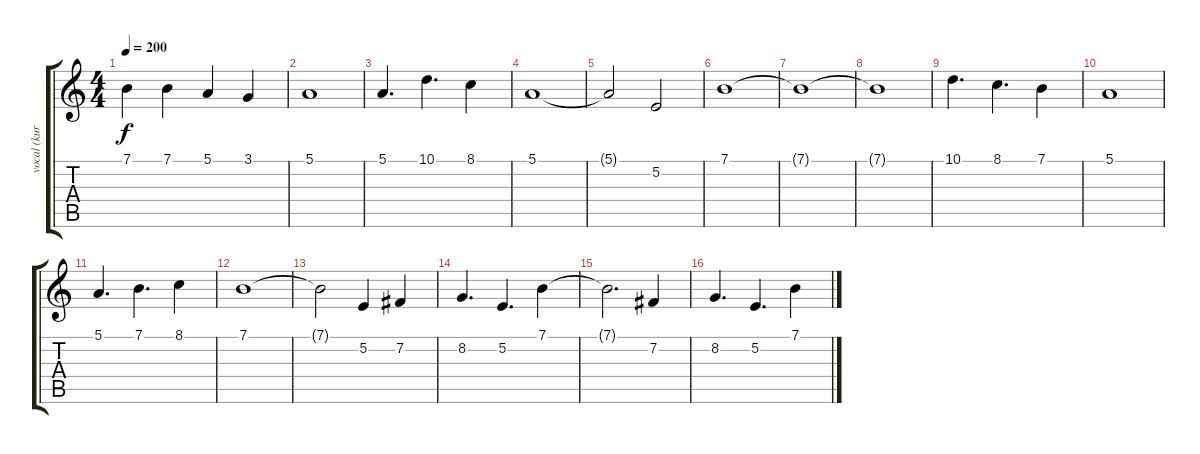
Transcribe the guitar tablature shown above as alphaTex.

\track ("vocal (kuroneko)" "vocal (kur") {instrument flute}
\staff {score tabs}
\tuning (E4 B3 G3 D3 A2 E2) {hide}
\ts (4 4)
\tempo 200
\clef g2
\ks c
7.1{t}.4{dy f} 7.1.4 5.1.4 3.1.4 |
5.1.1 |
5.1.4{d} 10.1.4{d} 8.1.4 |
5.1.1 |
5.1{t}.2 5.2.2 |
7.1.1 |
7.1{t}.1 |
7.1{t}.1 |
10.1.4{d} 8.1.4{d} 7.1.4 |
5.1.1 |
5.1.4{d} 7.1.4{d} 8.1.4 |
7.1.1 |
7.1{t}.2 5.2.4 7.2.4 |
8.2.4{d} 5.2.4{d} 7.1.4 |
7.1{t}.2{d} 7.2.4 |
8.2.4{d} 5.2.4{d} 7.1.4
